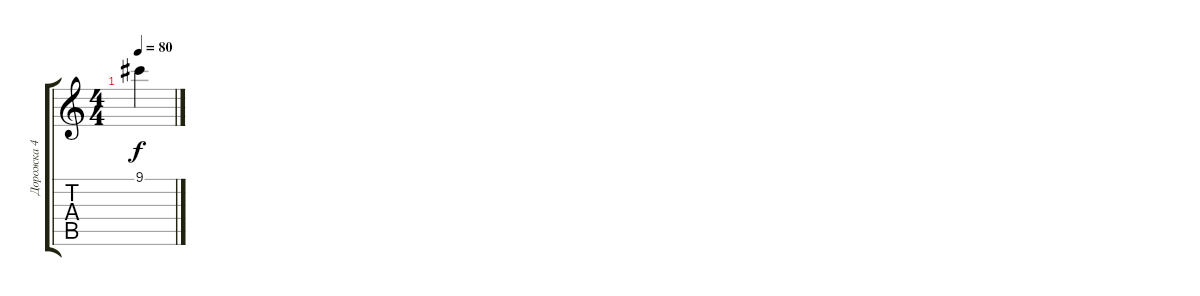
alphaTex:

\track ("Дорожка 4" "Дорожка 4") {instrument electricguitarjazz}
\staff {score tabs}
\tuning (E4 B3 G3 D3 A2 E2) {hide}
\ts (4 4)
\tempo 80
\clef g2
\ks c
9.1.4{dy f}
